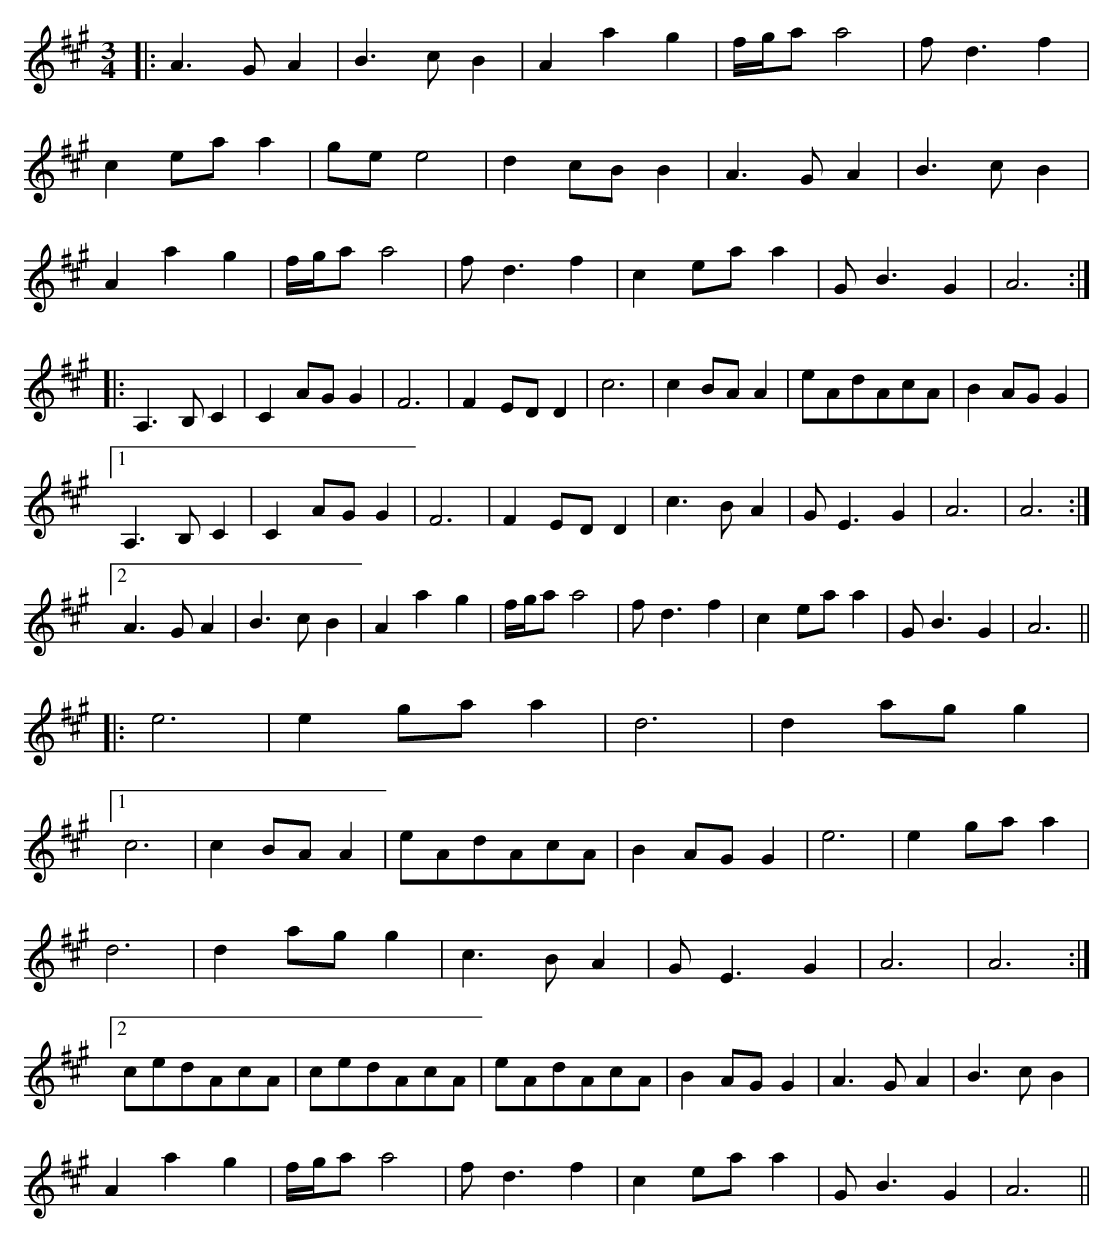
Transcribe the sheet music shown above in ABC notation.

X:1
M:3/4
K:A
|:A3GA2|B3cB2|A2a2g2|f/g/aa4|fd3f2|
c2eaa2|gee4|d2cBB2|A3GA2|B3cB2|
A2a2g2|f/g/aa4|fd3f2|c2eaa2|GB3G2|A6:|
|:A,3B,C2|C2AGG2|F6|F2EDD2|c6|c2BAA2|eAdAcA|B2AGG2|
[1 A,3B,C2|C2AGG2|F6|F2EDD2|c3BA2|GE3G2|A6|A6:|
[2 A3GA2|B3cB2|A2a2g2|f/g/aa4|fd3f2|c2eaa2|GB3G2|A6||
|:e6|e2gaa2|d6|d2agg2|
[1 c6|c2BAA2|eAdAcA|B2AGG2|e6|e2gaa2|
d6|d2agg2|c3BA2|GE3G2|A6|A6:|
[2 cedAcA|cedAcA|eAdAcA|B2AGG2|A3GA2|B3cB2|
A2a2g2|f/g/aa4|fd3f2|c2eaa2|GB3G2|A6||
